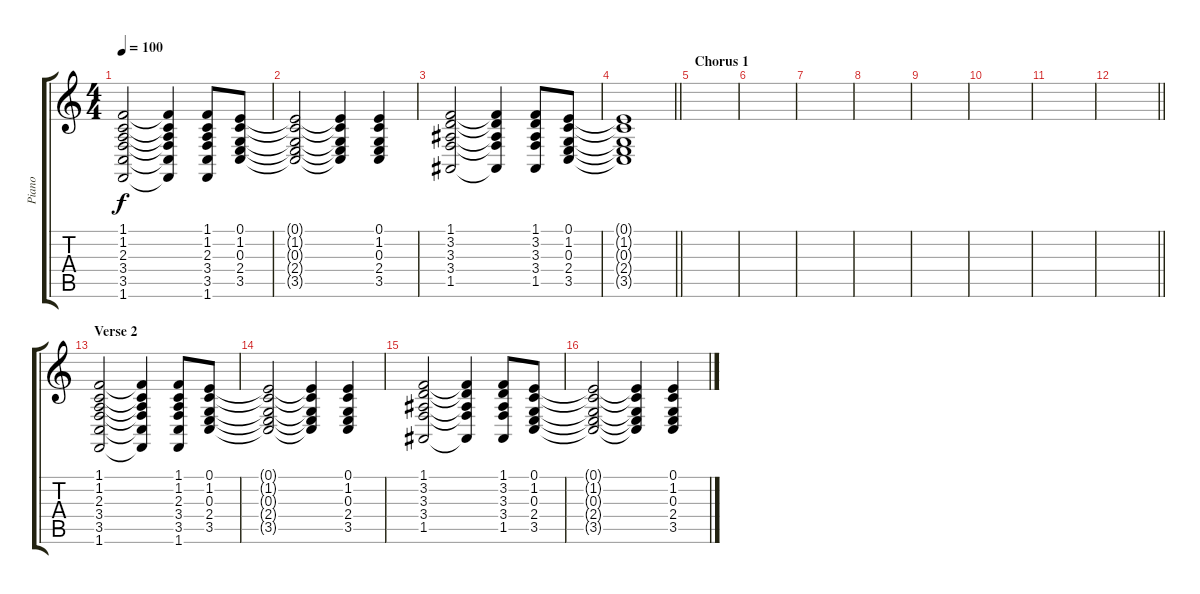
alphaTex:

\track ("Piano" "Piano") {instrument brightacousticpiano}
\staff {score tabs}
\tuning (E4 B3 G3 D3 A2 E2) {hide}
\ts (4 4)
\tempo 100
\clef g2
\ks c
(1.1 1.2 2.3 3.4 3.5 1.6).2{dy f} (1.1{t} 1.2{t} 2.3{t} 3.4{t} 3.5{t} 1.6{t}).4 (1.1 1.2 2.3 3.4 3.5 1.6).8 (0.1 1.2 0.3 2.4 3.5).8 |
(0.1{t} 1.2{t} 0.3{t} 2.4{t} 3.5{t}).2 (0.1{t} 1.2{t} 0.3{t} 2.4{t} 3.5{t}).4 (0.1 1.2 0.3 2.4 3.5).4 |
(1.1 3.2 3.3 3.4 1.5).2 (1.1{t} 3.2{t} 3.3{t} 3.4{t} 1.5{t}).4 (1.1 3.2 3.3 3.4 1.5).8 (0.1 1.2 0.3 2.4 3.5).8 |
\barLineRight lightlight
(0.1{t} 1.2{t} 0.3{t} 2.4{t} 3.5{t}).1 |
\section ("" "Chorus 1")
|
|
|
|
|
|
|
\barLineRight lightlight
|
\section ("" "Verse 2")
(1.1 1.2 2.3 3.4 3.5 1.6).2 (1.1{t} 1.2{t} 2.3{t} 3.4{t} 3.5{t} 1.6{t}).4 (1.1 1.2 2.3 3.4 3.5 1.6).8 (0.1 1.2 0.3 2.4 3.5).8 |
(0.1{t} 1.2{t} 0.3{t} 2.4{t} 3.5{t}).2 (0.1{t} 1.2{t} 0.3{t} 2.4{t} 3.5{t}).4 (0.1 1.2 0.3 2.4 3.5).4 |
(1.1 3.2 3.3 3.4 1.5).2 (1.1{t} 3.2{t} 3.3{t} 3.4{t} 1.5{t}).4 (1.1 3.2 3.3 3.4 1.5).8 (0.1 1.2 0.3 2.4 3.5).8 |
(0.1{t} 1.2{t} 0.3{t} 2.4{t} 3.5{t}).2 (0.1{t} 1.2{t} 0.3{t} 2.4{t} 3.5{t}).4 (0.1 1.2 0.3 2.4 3.5).4
